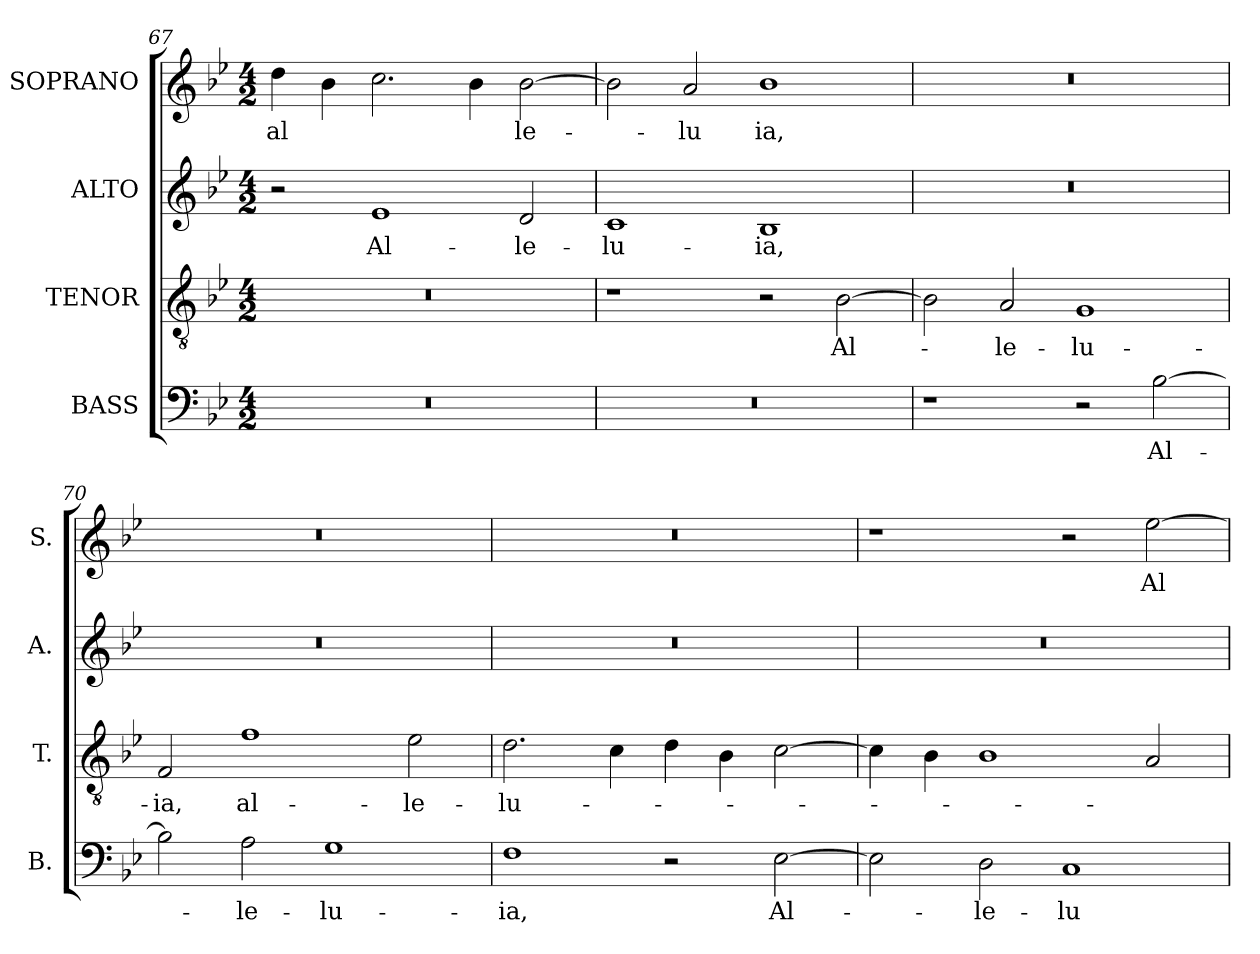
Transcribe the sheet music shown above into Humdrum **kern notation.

**kern	**text	**kern	**text	**kern	**text	**kern	**text
*part4	*part4	*part3	*part3	*part2	*part2	*part1	*part1
*staff4	*staff4	*staff3	*staff3	*staff2	*staff2	*staff1	*staff1
*I"BASS	*	*I"TENOR	*	*I"ALTO	*	*I"SOPRANO	*
*I'B.	*	*I'T.	*	*I'A.	*	*I'S.	*
!!LO:LB:g=z
*clefF4	*	*clefGv2	*	*clefG2	*	*clefG2	*
*	*	*ITrd7c12	*	*	*	*	*
*k[b-e-]	*	*k[b-e-]	*	*k[b-e-]	*	*k[b-e-]	*
*B-:	*	*B-:	*	*B-:	*	*B-:	*
*M4/2	*	*M4/2	*	*M4/2	*	*M4/2	*
=67	=67	=67	=67	=67	=67	=67	=67
!LO:N:vis=1	!	!LO:N:vis=1	!	!	!	!	!
!	!	!	!	!	!	!	!LO:LY:b:color=#000000
0r	.	0r	.	2r	.	4ddi\	al
.	.	.	.	.	.	4b-i\	.
!	!	!	!	!	!LO:LY:b:color=#000000	!	!
.	.	.	.	1e-i	Al-	2.cci\	.
.	.	.	.	.	.	4b-i\	.
!	!	!	!	!	!LO:LY:b:color=#000000	!	!
!	!	!	!	!	!	!	!LO:LY:b:color=#000000
.	.	.	.	2di/	-le-	[2b-i\	le-
=68	=68	=68	=68	=68	=68	=68	=68
!LO:N:vis=1	!	!	!	!	!	!	!
!	!	!	!	!	!LO:LY:b:color=#000000	!	!
0r	.	1r	.	1ci	-lu-	2b-i\]	.
!	!	!	!	!	!	!	!LO:LY:b:color=#000000
.	.	.	.	.	.	2ai/	-lu
!	!	!	!	!	!LO:LY:b:color=#000000	!	!
!	!	!	!	!	!	!	!LO:LY:b:color=#000000
.	.	2r	.	1B-i	-ia,	1b-i	ia,
!	!	!	!LO:LY:b:color=#000000	!	!	!	!
.	.	[2BB-i\	Al-	.	.	.	.
=69	=69	=69	=69	=69	=69	=69	=69
!	!	!	!	!LO:N:vis=1	!	!LO:N:vis=1	!
1r	.	2BB-i\]	.	0r	.	0r	.
!	!	!	!LO:LY:b:color=#000000	!	!	!	!
.	.	2AAi/	-le-	.	.	.	.
!	!	!	!LO:LY:b:color=#000000	!	!	!	!
2r	.	1GGi	-lu-	.	.	.	.
!	!LO:LY:b:color=#000000	!	!	!	!	!	!
[2B-i\	Al-	.	.	.	.	.	.
=70	=70	=70	=70	=70	=70	=70	=70
!	!	!	!LO:LY:b:color=#000000	!LO:N:vis=1	!	!LO:N:vis=1	!
2B-i\]	.	2FFi/	-ia,	0r	.	0r	.
!	!LO:LY:b:color=#000000	!	!	!	!	!	!
!	!	!	!LO:LY:b:color=#000000	!	!	!	!
2Ai\	-le-	1Fi	al-	.	.	.	.
!	!LO:LY:b:color=#000000	!	!	!	!	!	!
1Gi	-lu-	.	.	.	.	.	.
!	!	!	!LO:LY:b:color=#000000	!	!	!	!
.	.	2E-i\	-le-	.	.	.	.
=71	=71	=71	=71	=71	=71	=71	=71
!	!LO:LY:b:color=#000000	!	!	!	!	!	!
!	!	!	!LO:LY:b:color=#000000	!LO:N:vis=1	!	!LO:N:vis=1	!
1Fi	-ia,	2.Di\	-lu-	0r	.	0r	.
.	.	4Ci\	.	.	.	.	.
2r	.	4Di\	.	.	.	.	.
.	.	4BB-i\	.	.	.	.	.
!	!LO:LY:b:color=#000000	!	!	!	!	!	!
[2E-i\	Al-	[2Ci\	.	.	.	.	.
=72	=72	=72	=72	=72	=72	=72	=72
!	!	!	!	!LO:N:vis=1	!	!	!
2E-i\]	.	4Ci\]	.	0r	.	1r	.
.	.	4BB-i\	.	.	.	.	.
!	!LO:LY:b:color=#000000	!	!	!	!	!	!
2Di\	-le-	1BB-i	.	.	.	.	.
!	!LO:LY:b:color=#000000	!	!	!	!	!	!
1Ci	-lu-	.	.	.	.	2r	.
!	!	!	!	!	!	!	!LO:LY:b:color=#000000
.	.	2AAi/	.	.	.	[2ee-i\	Al-
=	=	=	=	=	=	=	=
*-	*-	*-	*-	*-	*-	*-	*-
